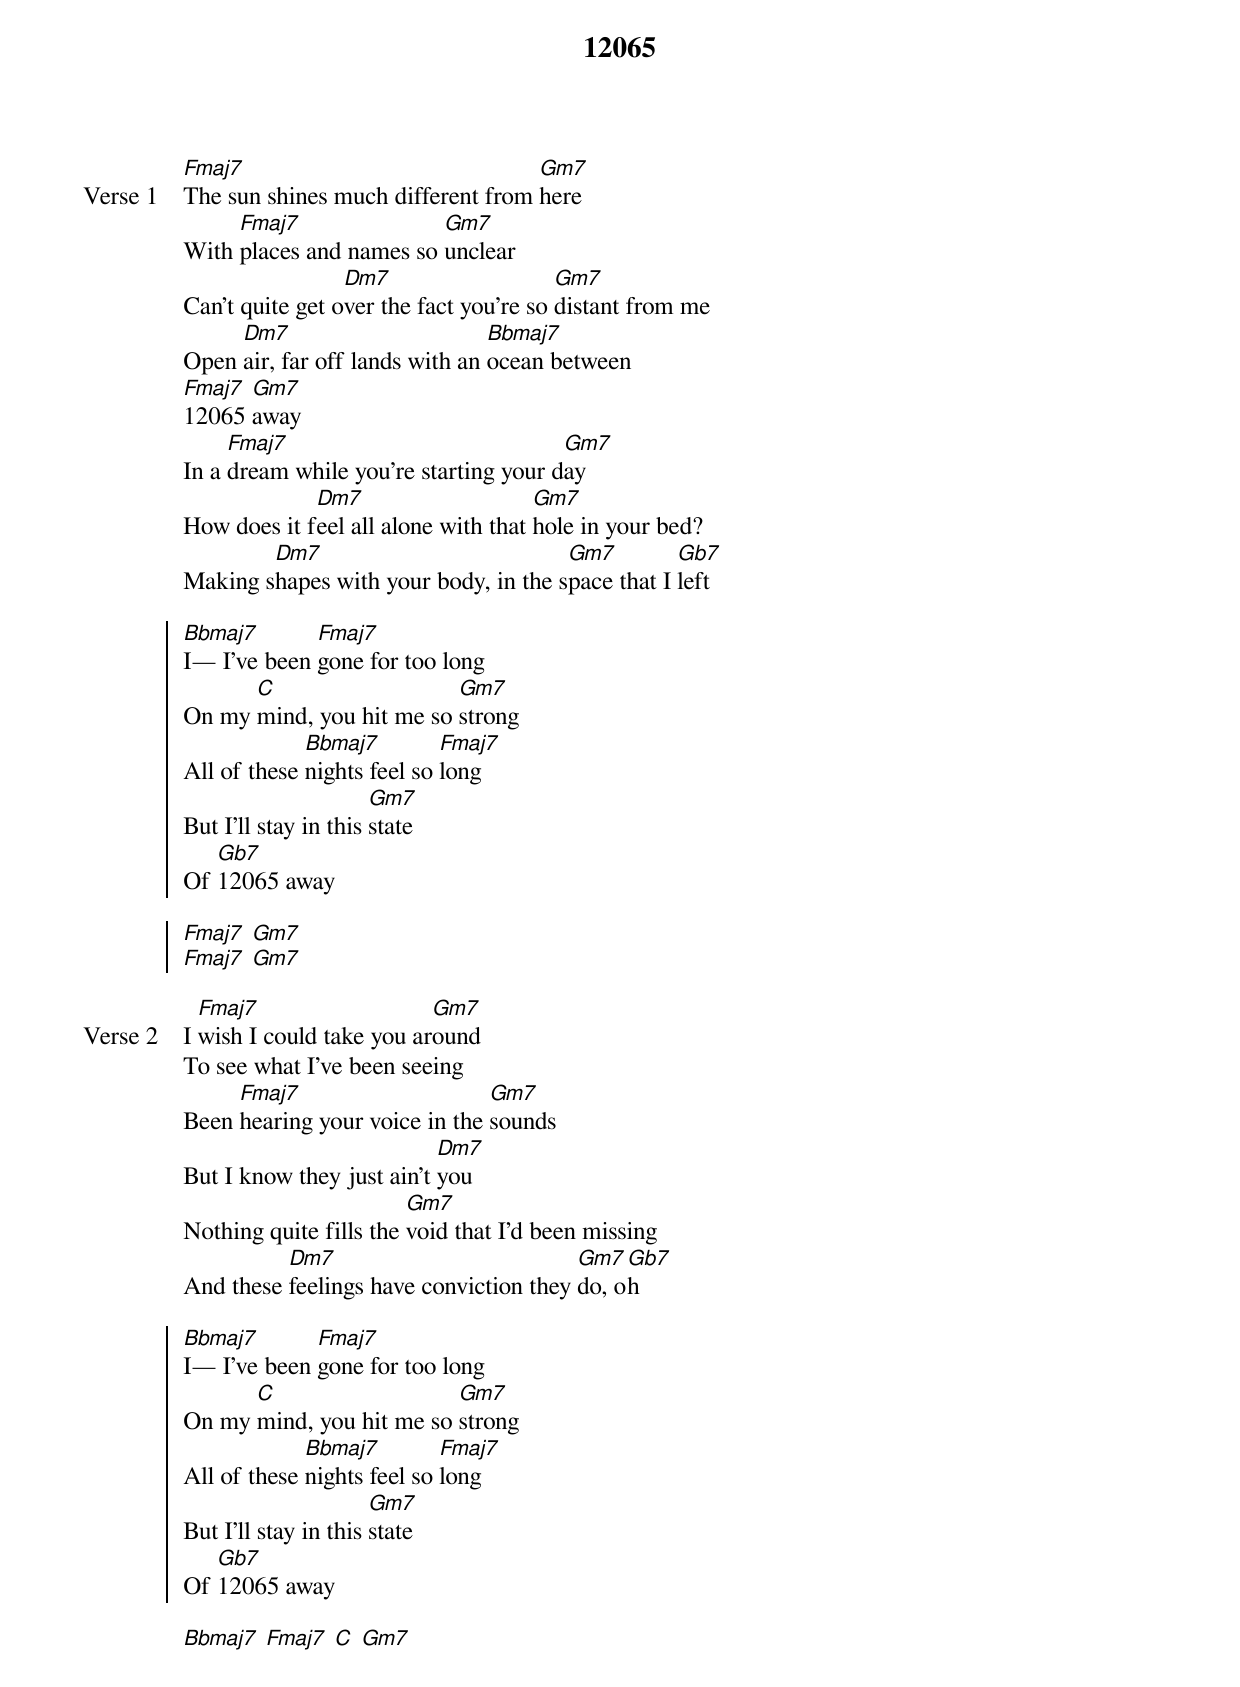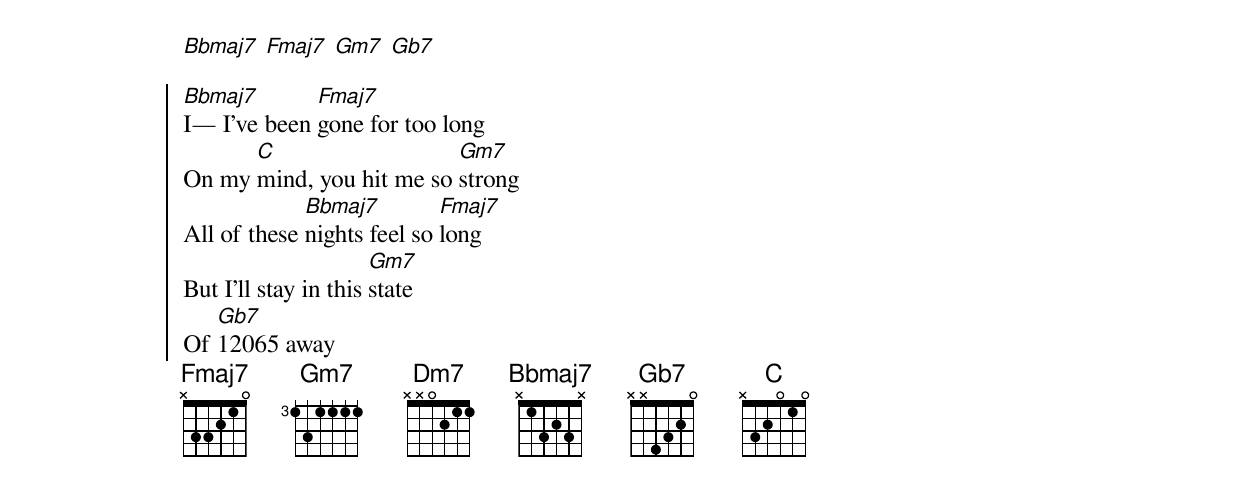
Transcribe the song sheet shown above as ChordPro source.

{title: 12065}
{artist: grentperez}
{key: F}
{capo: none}
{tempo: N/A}

{start_of_verse: Verse 1}
[Fmaj7]The sun shines much different from [Gm7]here
With [Fmaj7]places and names so [Gm7]unclear
Can't quite get o[Dm7]ver the fact you're so [Gm7]distant from me
Open [Dm7]air, far off lands with an [Bbmaj7]ocean between
[Fmaj7]12065 [Gm7]away
In a [Fmaj7]dream while you're starting your d[Gm7]ay
How does it f[Dm7]eel all alone with that [Gm7]hole in your bed?
Making s[Dm7]hapes with your body, in the s[Gm7]pace that I [Gb7]left
{end_of_verse}

{start_of_chorus}
[Bbmaj7]I— I've been [Fmaj7]gone for too long
On my [C]mind, you hit me so [Gm7]strong
All of these [Bbmaj7]nights feel so [Fmaj7]long
But I'll stay in this [Gm7]state
Of [Gb7]12065 away

[Fmaj7] [Gm7]
[Fmaj7] [Gm7]
{end_of_chorus}

{start_of_verse: Verse 2}
I [Fmaj7]wish I could take you ar[Gm7]ound
To see what I've been seeing
Been [Fmaj7]hearing your voice in the [Gm7]sounds
But I know they just ain't [Dm7]you
Nothing quite fills the [Gm7]void that I'd been missing
And these [Dm7]feelings have conviction they [Gm7]do, o[Gb7]h
{end_of_verse}

{start_of_chorus}
[Bbmaj7]I— I've been [Fmaj7]gone for too long
On my [C]mind, you hit me so [Gm7]strong
All of these [Bbmaj7]nights feel so [Fmaj7]long
But I'll stay in this [Gm7]state
Of [Gb7]12065 away
{end_of_chorus}

{start_of_instrumental}
[Bbmaj7] [Fmaj7] [C] [Gm7]
[Bbmaj7] [Fmaj7] [Gm7] [Gb7]
{end_of_instrumental}

{start_of_chorus}
[Bbmaj7]I— I've been [Fmaj7]gone for too long
On my [C]mind, you hit me so [Gm7]strong
All of these [Bbmaj7]nights feel so [Fmaj7]long
But I'll stay in this [Gm7]state
Of [Gb7]12065 away
{end_of_chorus}
